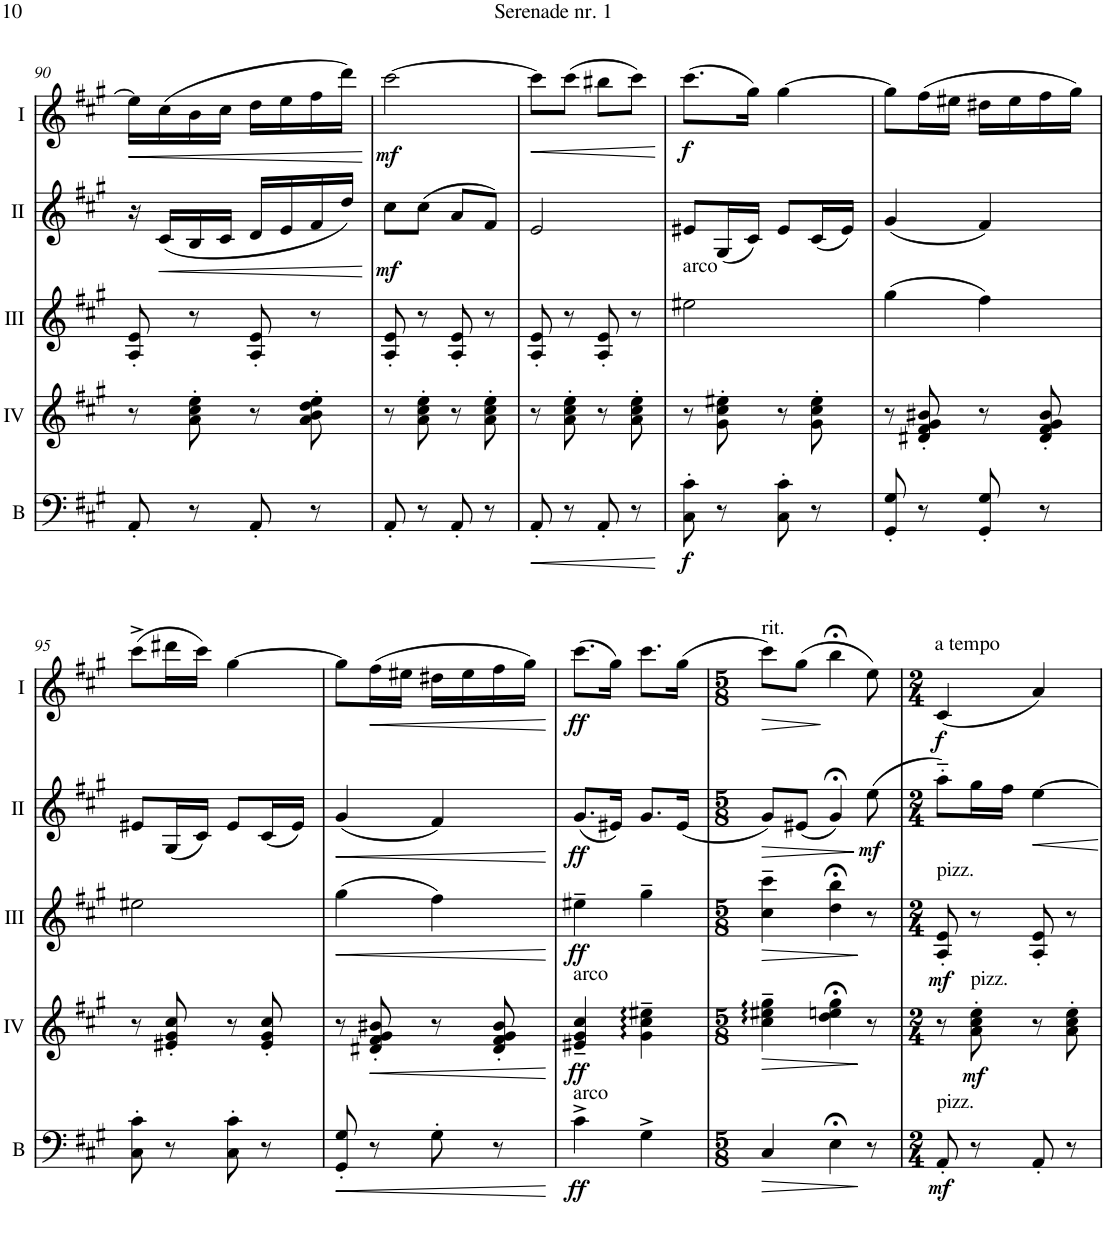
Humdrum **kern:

**kern	**dynam	**kern	**dynam	**kern	**dynam	**kern	**dynam	**kern	**dynam
*part5	*part5	*part4	*part4	*part3	*part3	*part2	*part2	*part1	*part1
*staff5	*staff5	*staff4	*staff4	*staff3	*staff3	*staff2	*staff2	*staff1	*staff1
*I"Bass	*	*I"Acc. 4	*	*I"Acc. 3	*	*I"Acc. 2	*	*I"Acc. 1	*
*I'B	*	*	*	*	*	*	*	*	*
!!LO:PB:g=z
*clefF4	*	*clefG2	*	*clefG2	*	*clefG2	*	*clefG2	*
*Trd7c12	*	*Trd7c12	*	*Trd7c12	*	*	*	*	*
*k[f#c#g#]	*	*k[f#c#g#]	*	*k[f#c#g#]	*	*k[f#c#g#]	*	*k[f#c#g#]	*
*M2/4	*	*M2/4	*	*M2/4	*	*M2/4	*	*M2/4	*
=90	=90	=90	=90	=90	=90	=90	=90	=90	=90
!	!	!	!	!	!	!	!	!	!LO:HP:b
8AA'/	.	8r	.	8A/' 8e/'	.	16r	.	16ee\LL]	<
!	!	!	!	!	!	!	!LO:HP:b	!	!
.	.	.	.	.	.	(16c#/LL	<	(16cc#\	.
8r	.	8a\' 8cc#\' 8ee\'	.	8r	.	16B/	.	16b\	.
.	.	.	.	.	.	16c#/JJ	.	16cc#\JJ	.
8AA'/	.	8r	.	8A/' 8e/'	.	16d/LL	.	16dd\LL	.
.	.	.	.	.	.	16e/	.	16ee\	.
8r	.	8a\' 8b\' 8dd\' 8ee\'	.	8r	.	16f#/	.	16ff#\	.
.	.	.	.	.	.	16dd/JJ)	.	16ddd\JJ)	.
.	.	.	.	.	.	.	[	.	[
=91	=91	=91	=91	=91	=91	=91	=91	=91	=91
!	!	!	!	!	!	!	!LO:DY:b	!	!LO:DY:b
8AA'/	.	8r	.	8A/' 8e/'	.	8cc#\L	mf	[2ccc#\	mf
8r	.	8a\' 8cc#\' 8ee\'	.	8r	.	(8cc#\J	.	.	.
8AA'/	.	8r	.	8A/' 8e/'	.	8a/L	.	.	.
8r	.	8a\' 8cc#\' 8ee\'	.	8r	.	8f#/J)	.	.	.
=92	=92	=92	=92	=92	=92	=92	=92	=92	=92
!	!LO:HP:b	!	!	!	!	!	!	!	!LO:HP:b
8AA'/	<	8r	.	8A/' 8e/'	.	2e/	.	8ccc#\L]	<
8r	.	8a\' 8cc#\' 8ee\'	.	8r	.	.	.	(8ccc#\J	.
8AA'/	.	8r	.	8A/' 8e/'	.	.	.	8bb#X\L	.
8r	.	8a\' 8cc#\' 8ee\'	.	8r	.	.	.	8ccc#\J)	.
.	[	.	.	.	.	.	.	.	[
=93	=93	=93	=93	=93	=93	=93	=93	=93	=93
!	!	!	!	!LO:TX:a:t=arco	!	!	!	!	!
!	!LO:DY:b	!	!	!	!	!	!	!	!LO:DY:b
8C#\' 8c#\'	f	8r	.	2ee#X\	.	8e#X/L	.	(8.ccc#\L	f
8r	.	8g#\' 8cc#\' 8ee#X\'	.	.	.	(16G#/L	.	.	.
.	.	.	.	.	.	16c#/JJ)	.	16gg#\Jk)	.
8C#\' 8c#\'	.	8r	.	.	.	8e#/L	.	[4gg#\	.
8r	.	8g#\' 8cc#\' 8ee#\'	.	.	.	(16c#/L	.	.	.
.	.	.	.	.	.	16e#/JJ)	.	.	.
=94	=94	=94	=94	=94	=94	=94	=94	=94	=94
8GG#/' 8G#/'	.	8r	.	(4gg#\	.	(4g#/	.	8gg#\L]	.
8r	.	8d#X/' 8f#/' 8g#/' 8b#X/'	.	.	.	.	.	(16ff#\L	.
.	.	.	.	.	.	.	.	16ee#X\JJ	.
8GG#/' 8G#/'	.	8r	.	4ff#\)	.	4f#/)	.	16dd#X\LL	.
.	.	.	.	.	.	.	.	16ee#\	.
8r	.	8d#/' 8f#/' 8g#/' 8b#/'	.	.	.	.	.	16ff#\	.
.	.	.	.	.	.	.	.	16gg#\JJ)	.
!!LO:LB:g=z
=95	=95	=95	=95	=95	=95	=95	=95	=95	=95
8C#\' 8c#\'	.	8r	.	2ee#X\	.	8e#X/L	.	(8ccc#^\L	.
8r	.	8e#X/' 8g#/' 8cc#/'	.	.	.	(16G#/L	.	16ddd#X\L	.
.	.	.	.	.	.	16c#/JJ)	.	16ccc#\JJ)	.
8C#\' 8c#\'	.	8r	.	.	.	8e#/L	.	[4gg#\	.
8r	.	8e#/' 8g#/' 8cc#/'	.	.	.	(16c#/L	.	.	.
.	.	.	.	.	.	16e#/JJ)	.	.	.
=96	=96	=96	=96	=96	=96	=96	=96	=96	=96
!	!LO:HP:b	!	!	!	!LO:HP:b	!	!LO:HP:b	!	!
8GG#/' 8G#/'	<	8r	.	(4gg#\	<	(4g#/	<	8gg#\L]	.
!	!	!	!LO:HP:b	!	!	!	!	!	!LO:HP:b
8r	.	8d#X/' 8f#/' 8g#/' 8b#X/'	<	.	.	.	.	(16ff#\L	<
.	.	.	.	.	.	.	.	16ee#X\JJ	.
8G#'\	.	8r	.	4ff#\)	.	4f#/)	.	16dd#X\LL	.
.	.	.	.	.	.	.	.	16ee#\	.
8r	.	8d#/' 8f#/' 8g#/' 8b#/'	.	.	.	.	.	16ff#\	.
.	.	.	.	.	.	.	.	16gg#\JJ)	.
.	[	.	[	.	[	.	[	.	[
=97	=97	=97	=97	=97	=97	=97	=97	=97	=97
!	!	!LO:TX:a:t=arco	!	!	!	!	!	!	!
!LO:TX:a:t=arco	!	!	!	!	!	!	!	!	!
!	!LO:DY:b	!	!LO:DY:b	!	!LO:DY:b	!	!LO:DY:b	!	!LO:DY:b
4c#^\	ff	4e#X/~ 4g#/~ 4cc#/~	ff	4ee#X~\	ff	(8.g#/L	ff	(8.ccc#\L	ff
.	.	.	.	.	.	16e#X/Jk)	.	16gg#\Jk)	.
4G#^\	.	4g#\~ 4cc#\~ 4ee#X\~	.	4gg#~\	.	8.g#/L	.	8.ccc#\L	.
.	.	.	.	.	.	(16e#/Jk	.	(16gg#\Jk	.
=98	=98	=98	=98	=98	=98	=98	=98	=98	=98
*M5/8	*	*M5/8	*	*M5/8	*	*M5/8	*	*M5/8	*
!	!	!	!	!	!	!	!	!LO:TX:a:t=rit.	!
!	!LO:HP:b	!	!LO:HP:b	!	!LO:HP:b	!	!LO:HP:b	!	!LO:HP:b
4C#/	>	4cc#\~ 4ee#X\~ 4gg#\~	>	4cc#\~ 4ccc#\~	>	8g#/L)	>	8ccc#\L)	>
.	.	.	.	.	.	(8e#X/J	.	(8gg#\J	.
4E;<\	.	4dd\;< 4een\;< 4gg#\;<	.	4dd\;< 4bb\;<	.	4g#;</)	.	4bb;<\	]
!	!	!	!	!	!	!	!LO:DY:n=1:b	!	!
8r	]	8r	]	8r	]	(8ee\	] mf	8ee\)	.
=99	=99	=99	=99	=99	=99	=99	=99	=99	=99
*M2/4	*	*M2/4	*	*M2/4	*	*M2/4	*	*M2/4	*
!	!	!	!	!	!	!	!	!LO:TX:a:t=a tempo	!
!	!	!	!	!LO:TX:a:t=pizz.	!	!	!	!	!
!LO:TX:a:t=pizz.	!	!	!	!	!	!	!	!	!
!	!LO:DY:b	!	!	!	!LO:DY:b	!	!	!	!LO:DY:b
8AA'/	mf	8r	.	8A/' 8e/'	mf	8aa'~\L)	.	(4c#/	f
!	!	!LO:TX:a:t=pizz.	!	!	!	!	!	!	!
!	!	!	!LO:DY:b	!	!	!	!	!	!
8r	.	8a\' 8cc#\' 8ee\'	mf	8r	.	16gg#\L	.	.	.
.	.	.	.	.	.	16ff#\JJ	.	.	.
8AA'/	.	8r	.	8A/' 8e/'	.	[4ee\	.	4a/)	.
8r	.	8a\' 8cc#\' 8ee\'	.	8r	.	.	.	.	.
=	=	=	=	=	=	=	=	=	=
*-	*-	*-	*-	*-	*-	*-	*-	*-	*-
